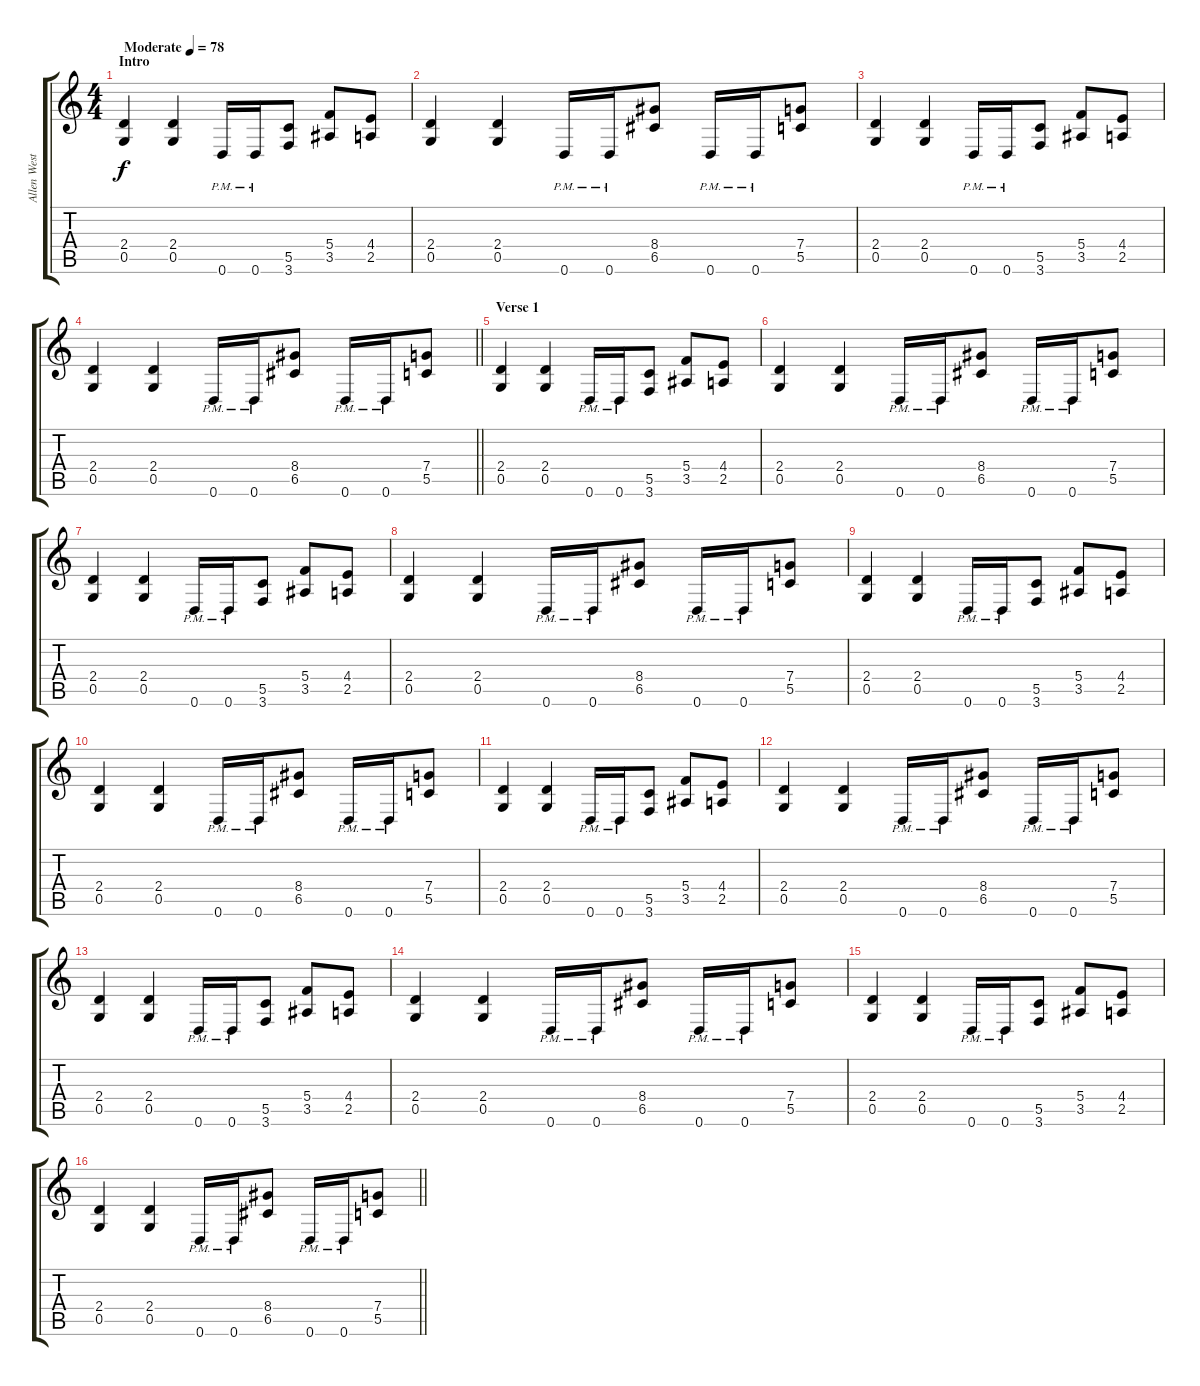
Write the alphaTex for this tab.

\track ("Allen West" "Allen West") {instrument distortionguitar}
\staff {score tabs}
\tuning (D4 A3 F3 C3 G2 D2) {hide}
\ts (4 4)
\section ("" "Intro")
\tempo (78 "Moderate")
\clef g2
\ks c
(2.4 0.5).4{dy f instrument distortionguitar} (2.4 0.5).4 0.6{pm}.16 0.6{pm}.16 (5.5 3.6).8 (5.4 3.5).8 (4.4 2.5).8 |
(2.4 0.5).4 (2.4 0.5).4 0.6{pm}.16 0.6{pm}.16 (8.4 6.5).8 0.6{pm}.16 0.6{pm}.16 (7.4 5.5).8 |
(2.4 0.5).4 (2.4 0.5).4 0.6{pm}.16 0.6{pm}.16 (5.5 3.6).8 (5.4 3.5).8 (4.4 2.5).8 |
\barLineRight lightlight
(2.4 0.5).4 (2.4 0.5).4 0.6{pm}.16 0.6{pm}.16 (8.4 6.5).8 0.6{pm}.16 0.6{pm}.16 (7.4 5.5).8 |
\section ("" "Verse 1")
(2.4 0.5).4 (2.4 0.5).4 0.6{pm}.16 0.6{pm}.16 (5.5 3.6).8 (5.4 3.5).8 (4.4 2.5).8 |
(2.4 0.5).4 (2.4 0.5).4 0.6{pm}.16 0.6{pm}.16 (8.4 6.5).8 0.6{pm}.16 0.6{pm}.16 (7.4 5.5).8 |
(2.4 0.5).4 (2.4 0.5).4 0.6{pm}.16 0.6{pm}.16 (5.5 3.6).8 (5.4 3.5).8 (4.4 2.5).8 |
(2.4 0.5).4 (2.4 0.5).4 0.6{pm}.16 0.6{pm}.16 (8.4 6.5).8 0.6{pm}.16 0.6{pm}.16 (7.4 5.5).8 |
(2.4 0.5).4 (2.4 0.5).4 0.6{pm}.16 0.6{pm}.16 (5.5 3.6).8 (5.4 3.5).8 (4.4 2.5).8 |
(2.4 0.5).4 (2.4 0.5).4 0.6{pm}.16 0.6{pm}.16 (8.4 6.5).8 0.6{pm}.16 0.6{pm}.16 (7.4 5.5).8 |
(2.4 0.5).4 (2.4 0.5).4 0.6{pm}.16 0.6{pm}.16 (5.5 3.6).8 (5.4 3.5).8 (4.4 2.5).8 |
(2.4 0.5).4 (2.4 0.5).4 0.6{pm}.16 0.6{pm}.16 (8.4 6.5).8 0.6{pm}.16 0.6{pm}.16 (7.4 5.5).8 |
(2.4 0.5).4 (2.4 0.5).4 0.6{pm}.16 0.6{pm}.16 (5.5 3.6).8 (5.4 3.5).8 (4.4 2.5).8 |
(2.4 0.5).4 (2.4 0.5).4 0.6{pm}.16 0.6{pm}.16 (8.4 6.5).8 0.6{pm}.16 0.6{pm}.16 (7.4 5.5).8 |
(2.4 0.5).4 (2.4 0.5).4 0.6{pm}.16 0.6{pm}.16 (5.5 3.6).8 (5.4 3.5).8 (4.4 2.5).8 |
\barLineRight lightlight
(2.4 0.5).4 (2.4 0.5).4 0.6{pm}.16 0.6{pm}.16 (8.4 6.5).8 0.6{pm}.16 0.6{pm}.16 (7.4 5.5).8
